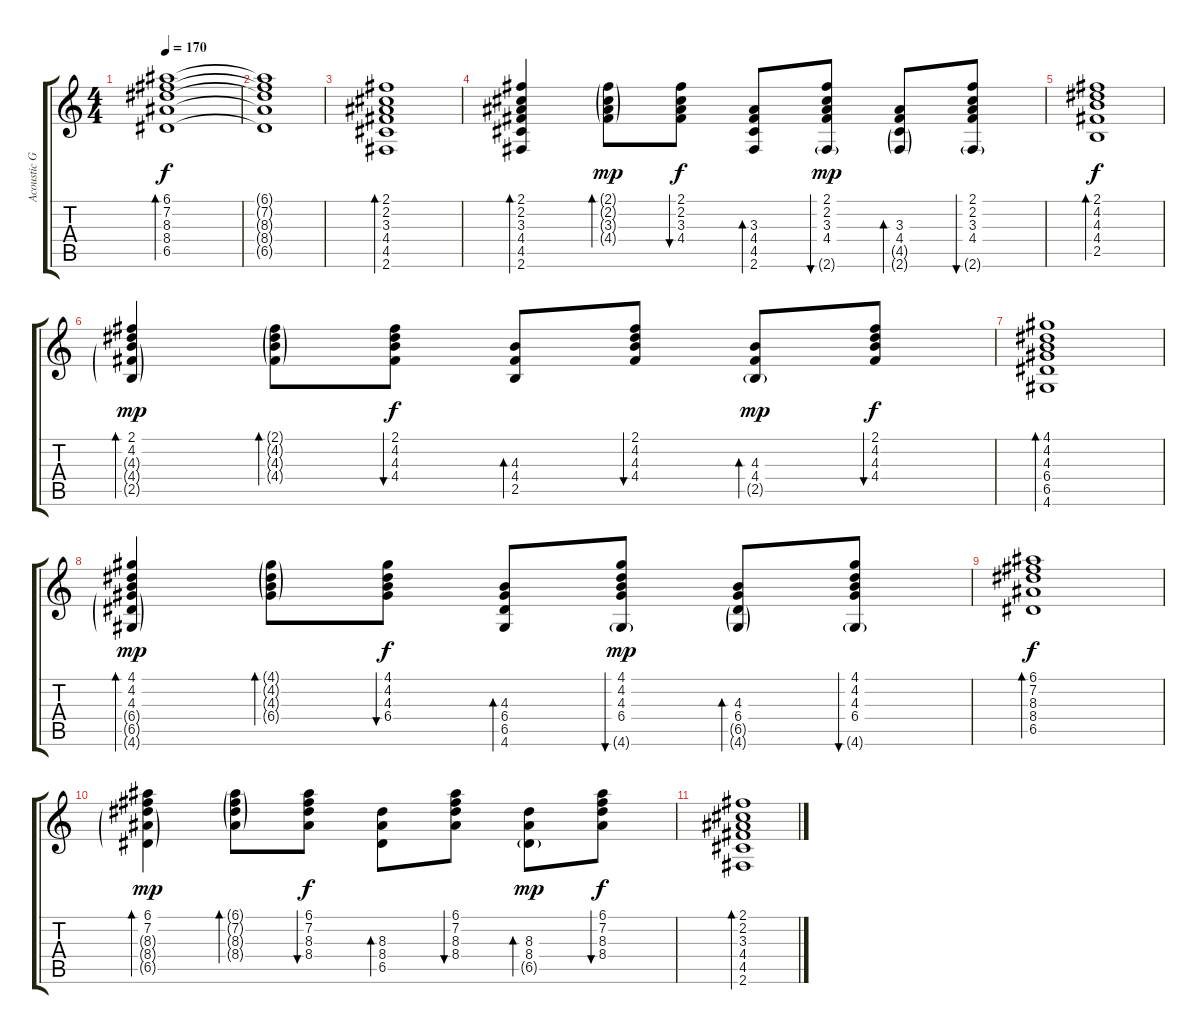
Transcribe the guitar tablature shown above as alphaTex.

\track ("Acoustic Guitar (Left)" "Acoustic G") {instrument acousticguitarsteel}
\staff {score tabs}
\tuning (E4 B3 G3 D3 A2 E2) {hide}
\ts (4 4)
\tempo 170
\clef g2
\ks c
(6.1 7.2 8.3 8.4 6.5).1{bd 240 dy f} |
(6.1{t} 7.2{t} 8.3{t} 8.4{t} 6.5{t}).1 |
(2.1 2.2 3.3 4.4 4.5 2.6).1{bd 240} |
(2.1 2.2 3.3 4.4 4.5 2.6).4{bd 120} (2.1{g} 2.2{g} 3.3{g} 4.4{g}).8{bd 60 dy mp} (2.1 2.2 3.3 4.4).8{bu 120 dy f} (3.3 4.4 4.5 2.6).8{bd 60} (2.1 2.2 3.3 4.4 2.6{g}).8{bu 60 dy mp} (3.3 4.4 4.5{g} 2.6{g}).8{bd 60} (2.1 2.2 3.3 4.4 2.6{g}).8{bu 60} |
(2.1 4.2 4.3 4.4 2.5).1{bd 120 dy f} |
(2.1 4.2 4.3{g} 4.4{g} 2.5{g}).4{bd 120 dy mp} (2.1{g} 4.2{g} 4.3{g} 4.4{g}).8{bd 60} (2.1 4.2 4.3 4.4).8{bu 120 dy f} (4.3 4.4 2.5).8{bd 60} (2.1 4.2 4.3 4.4).8{bu 60} (4.3 4.4 2.5{g}).8{bd 60 dy mp} (2.1 4.2 4.3 4.4).8{bu 60 dy f} |
(4.1 4.2 4.3 6.4 6.5 4.6).1{bd 60} |
(4.1 4.2 4.3 6.4{g} 6.5{g} 4.6{g}).4{bd 120 dy mp} (4.1{g} 4.2{g} 4.3{g} 6.4{g}).8{bd 60} (4.1 4.2 4.3 6.4).8{bu 120 dy f} (4.3 6.4 6.5 4.6).8{bd 60} (4.1 4.2 4.3 6.4 4.6{g}).8{bu 60 dy mp} (4.3 6.4 6.5{g} 4.6{g}).8{bd 60} (4.1 4.2 4.3 6.4 4.6{g}).8{bu 60} |
(6.1 7.2 8.3 8.4 6.5).1{bd 60 dy f} |
(6.1 7.2 8.3{g} 8.4{g} 6.5{g}).4{bd 120 dy mp} (6.1{g} 7.2{g} 8.3{g} 8.4{g}).8{bd 60} (6.1 7.2 8.3 8.4).8{bu 120 dy f} (8.3 8.4 6.5).8{bd 60} (6.1 7.2 8.3 8.4).8{bu 60} (8.3 8.4 6.5{g}).8{bd 60 dy mp} (6.1 7.2 8.3 8.4).8{bu 60 dy f} |
(2.1 2.2 3.3 4.4 4.5 2.6).1{bd 120}
